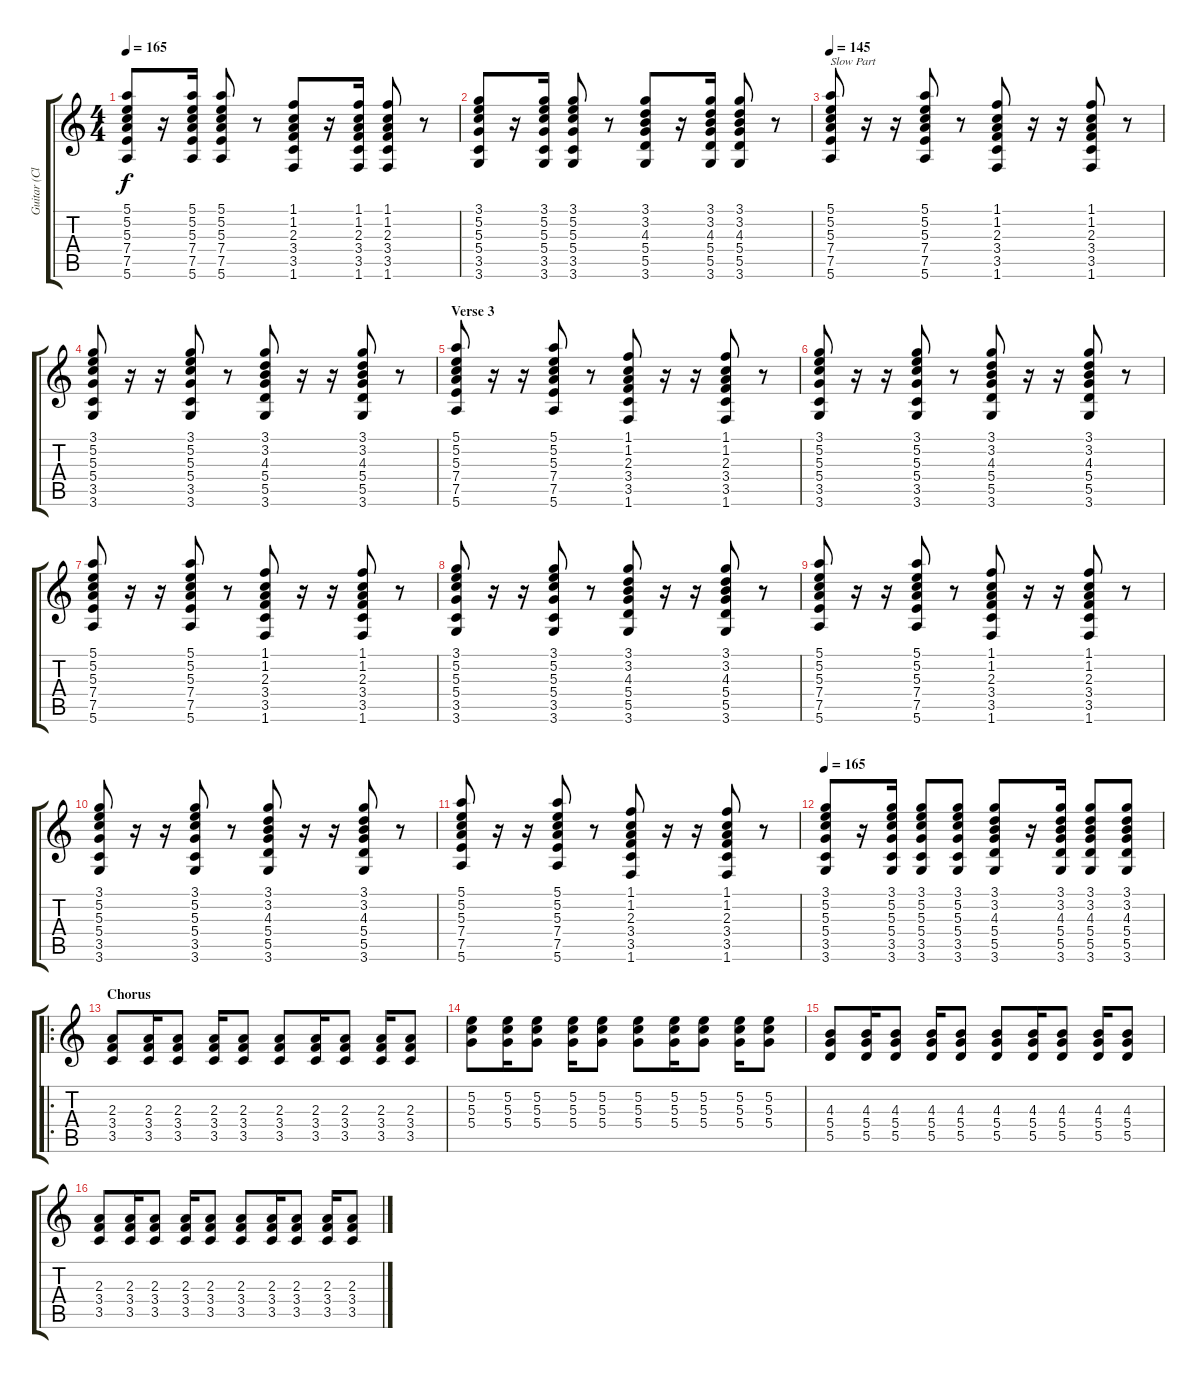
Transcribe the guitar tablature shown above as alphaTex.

\track ("Guitar (Clean)" "Guitar (Cl") {instrument electricguitarclean}
\staff {score tabs}
\tuning (E4 B3 G3 D3 A2 E2) {hide}
\ts (4 4)
\tempo 165
\clef g2
\ks c
(5.1 5.2 5.3 7.4 7.5 5.6).8{dy f} r.16 (5.1 5.2 5.3 7.4 7.5 5.6).16 (5.1 5.2 5.3 7.4 7.5 5.6).8 r.8 (1.1 1.2 2.3 3.4 3.5 1.6).8 r.16 (1.1 1.2 2.3 3.4 3.5 1.6).16 (1.1 1.2 2.3 3.4 3.5 1.6).8 r.8 |
(3.1 5.2 5.3 5.4 3.5 3.6).8 r.16 (3.1 5.2 5.3 5.4 3.5 3.6).16 (3.1 5.2 5.3 5.4 3.5 3.6).8 r.8 (3.1 3.2 4.3 5.4 5.5 3.6).8 r.16 (3.1 3.2 4.3 5.4 5.5 3.6).16 (3.1 3.2 4.3 5.4 5.5 3.6).8 r.8 |
\tempo 145
(5.1 5.2 5.3 7.4 7.5 5.6).8{txt "Slow Part"} r.16 r.16 (5.1 5.2 5.3 7.4 7.5 5.6).8 r.8 (1.1 1.2 2.3 3.4 3.5 1.6).8 r.16 r.16 (1.1 1.2 2.3 3.4 3.5 1.6).8 r.8 |
(3.1 5.2 5.3 5.4 3.5 3.6).8 r.16 r.16 (3.1 5.2 5.3 5.4 3.5 3.6).8 r.8 (3.1 3.2 4.3 5.4 5.5 3.6).8 r.16 r.16 (3.1 3.2 4.3 5.4 5.5 3.6).8 r.8 |
\section ("" "Verse 3")
(5.1 5.2 5.3 7.4 7.5 5.6).8 r.16 r.16 (5.1 5.2 5.3 7.4 7.5 5.6).8 r.8 (1.1 1.2 2.3 3.4 3.5 1.6).8 r.16 r.16 (1.1 1.2 2.3 3.4 3.5 1.6).8 r.8 |
(3.1 5.2 5.3 5.4 3.5 3.6).8 r.16 r.16 (3.1 5.2 5.3 5.4 3.5 3.6).8 r.8 (3.1 3.2 4.3 5.4 5.5 3.6).8 r.16 r.16 (3.1 3.2 4.3 5.4 5.5 3.6).8 r.8 |
(5.1 5.2 5.3 7.4 7.5 5.6).8 r.16 r.16 (5.1 5.2 5.3 7.4 7.5 5.6).8 r.8 (1.1 1.2 2.3 3.4 3.5 1.6).8 r.16 r.16 (1.1 1.2 2.3 3.4 3.5 1.6).8 r.8 |
(3.1 5.2 5.3 5.4 3.5 3.6).8 r.16 r.16 (3.1 5.2 5.3 5.4 3.5 3.6).8 r.8 (3.1 3.2 4.3 5.4 5.5 3.6).8 r.16 r.16 (3.1 3.2 4.3 5.4 5.5 3.6).8 r.8 |
(5.1 5.2 5.3 7.4 7.5 5.6).8 r.16 r.16 (5.1 5.2 5.3 7.4 7.5 5.6).8 r.8 (1.1 1.2 2.3 3.4 3.5 1.6).8 r.16 r.16 (1.1 1.2 2.3 3.4 3.5 1.6).8 r.8 |
(3.1 5.2 5.3 5.4 3.5 3.6).8 r.16 r.16 (3.1 5.2 5.3 5.4 3.5 3.6).8 r.8 (3.1 3.2 4.3 5.4 5.5 3.6).8 r.16 r.16 (3.1 3.2 4.3 5.4 5.5 3.6).8 r.8 |
(5.1 5.2 5.3 7.4 7.5 5.6).8 r.16 r.16 (5.1 5.2 5.3 7.4 7.5 5.6).8 r.8 (1.1 1.2 2.3 3.4 3.5 1.6).8 r.16 r.16 (1.1 1.2 2.3 3.4 3.5 1.6).8 r.8 |
\tempo 165
(3.1 5.2 5.3 5.4 3.5 3.6).8 r.16 (3.1 5.2 5.3 5.4 3.5 3.6).16 (3.1 5.2 5.3 5.4 3.5 3.6).8 (3.1 5.2 5.3 5.4 3.5 3.6).8 (3.1 3.2 4.3 5.4 5.5 3.6).8 r.16 (3.1 3.2 4.3 5.4 5.5 3.6).16 (3.1 3.2 4.3 5.4 5.5 3.6).8 (3.1 3.2 4.3 5.4 5.5 3.6).8 |
\ro
\section ("" "Chorus")
(2.3 3.4 3.5).8 (2.3 3.4 3.5).16 (2.3 3.4 3.5).8 (2.3 3.4 3.5).16 (2.3 3.4 3.5).8 (2.3 3.4 3.5).8 (2.3 3.4 3.5).16 (2.3 3.4 3.5).8 (2.3 3.4 3.5).16 (2.3 3.4 3.5).8 |
(5.2 5.3 5.4).8 (5.2 5.3 5.4).16 (5.2 5.3 5.4).8 (5.2 5.3 5.4).16 (5.2 5.3 5.4).8 (5.2 5.3 5.4).8 (5.2 5.3 5.4).16 (5.2 5.3 5.4).8 (5.2 5.3 5.4).16 (5.2 5.3 5.4).8 |
(4.3 5.4 5.5).8 (4.3 5.4 5.5).16 (4.3 5.4 5.5).8 (4.3 5.4 5.5).16 (4.3 5.4 5.5).8 (4.3 5.4 5.5).8 (4.3 5.4 5.5).16 (4.3 5.4 5.5).8 (4.3 5.4 5.5).16 (4.3 5.4 5.5).8 |
(2.3 3.4 3.5).8 (2.3 3.4 3.5).16 (2.3 3.4 3.5).8 (2.3 3.4 3.5).16 (2.3 3.4 3.5).8 (2.3 3.4 3.5).8 (2.3 3.4 3.5).16 (2.3 3.4 3.5).8 (2.3 3.4 3.5).16 (2.3 3.4 3.5).8
